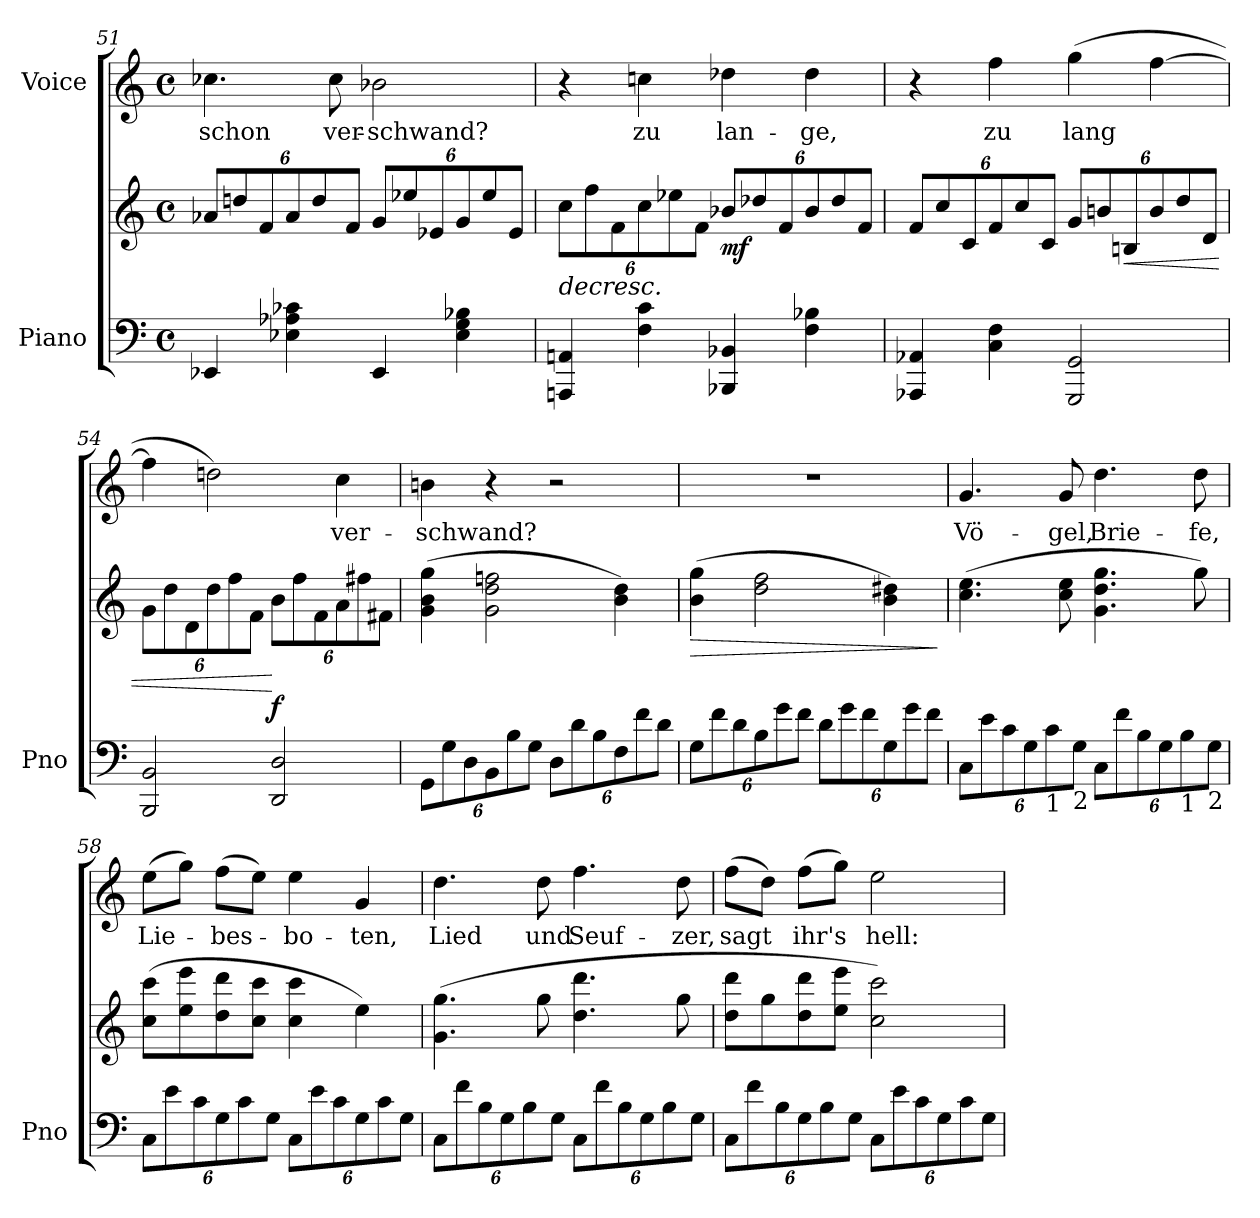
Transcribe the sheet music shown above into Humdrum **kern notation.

**kern	**kern	**dynam	**kern	**text
*part2	*part2	*part2	*part1	*part1
*staff3	*staff2	*staff2/3	*staff1	*staff1
*I"Piano	*	*	*I"Voice	*
*I'Pno	*	*	*	*
*clefF4	*clefG2	*	*clefG2	*
*k[]	*k[]	*	*k[]	*
*M4/4	*M4/4	*	*M4/4	*
*met(c)	*met(c)	*	*met(c)	*
*	*Xbrackettup	*	*	*
=51	=51	=51	=51	=51
!	!	!	!	!LO:LY:b
4EE-X/	12a-X/L	.	4.cc-X\	schon
.	12ddn/	.	.	.
.	12f/	.	.	.
4E-X\ 4A-X\ 4c-X\	12a-/	.	.	.
.	12dd/	.	.	.
!	!	!	!	!LO:LY:b
.	.	.	8cc-\	ver-
.	12f/J	.	.	.
!	!	!	!	!LO:LY:b
4EE-/	12g/L	.	2b-X\	-schwand?
.	12ee-X/	.	.	.
.	12e-X/	.	.	.
4E-\ 4G\ 4B-X\	12g/	.	.	.
.	12ee-/	.	.	.
.	12e-/J	.	.	.
=52	=52	=52	=52	=52
!	!	!LO:HP:b	!	!
4AAAn/ 4AAn/	12cc\L	>	4r	.
.	12ff\	.	.	.
.	12f\	.	.	.
!	!	!	!	!LO:LY:b
4F\ 4c\	12cc\	.	4ccn\	zu
.	12ee-X\	.	.	.
.	12f\J	.	.	.
!	!	!LO:DY:b	!	!LO:LY:b
4BBB-X/ 4BB-X/	12b-X/L	mf	4dd-X\	lan-
.	12dd-X/	]	.	.
.	12f/	.	.	.
!	!	!	!	!LO:LY:b
4F\ 4B-X\	12b-/	.	4dd-\	-ge,
.	12dd-/	.	.	.
.	12f/J	.	.	.
!!LO:LB:g=z
=53	=53	=53	=53	=53
4AAA-X/ 4AA-X/	12f/L	.	4r	.
.	12cc/	.	.	.
.	12c/	.	.	.
!	!	!	!	!LO:LY:b
4C\ 4F\	12f/	.	4ff\	zu
.	12cc/	.	.	.
.	12c/J	.	.	.
!	!	!	!	!LO:LY:b
2GGG/ 2GG/	12g/L	.	(>4gg\	lang
.	12bn/	.	.	.
!	!	!LO:HP:b	!	!
.	12Bn/	<	.	.
.	12b/	.	[4ff\	.
.	12dd/	.	.	.
.	12d/J	.	.	.
=54	=54	=54	=54	=54
2BBB/ 2BB/	12g\L	.	4ff\]	.
.	12dd\	.	.	.
.	12d\	.	.	.
.	12dd\	.	2ddn\)	.
.	12ff\	.	.	.
.	12f\J	.	.	.
!	!	!LO:DY:n=1:a=2	!	!
2DD/ 2D/	12b\L	[ f	.	.
.	12ff\	.	.	.
.	12f\	.	.	.
!	!	!	!	!LO:LY:b
.	12a\	.	4cc\	ver-
.	12ff#X\	.	.	.
.	12f#X\J	.	.	.
=55	=55	=55	=55	=55
*Xbrackettup	*	*	*	*
!	!	!	!	!LO:LY:b
12GG\L	(>4g\ 4b\ 4gg\	.	4bn\	-schwand?
12G\	.	.	.	.
12D\	.	.	.	.
12BB\	2g\ 2dd\ 2ffn\	.	4r	.
12B\	.	.	.	.
12G\J	.	.	.	.
12D\L	.	.	2r	.
12d\	.	.	.	.
12B\	.	.	.	.
12F\	4b\ 4dd\)	.	.	.
12f\	.	.	.	.
12d\J	.	.	.	.
!!LO:LB:g=z
=56	=56	=56	=56	=56
!	!	!LO:HP:b	!	!
12G\L	(>4b\ 4gg\	>	1r	.
12f\	.	.	.	.
12d\	.	.	.	.
12B\	2dd\ 2ff\	.	.	.
12g\	.	.	.	.
12f\J	.	.	.	.
12d\L	.	.	.	.
12g\	.	.	.	.
12f\	.	.	.	.
12G\	4b\ 4dd#X\)	.	.	.
12g\	.	.	.	.
12f\J	.	.	.	.
.	.	]	.	.
=57	=57	=57	=57	=57
!	!	!	!	!LO:LY:b
12C\L	(>4.cc\ 4.ee\	.	4.g/	Vö-
12e\	.	.	.	.
12c\	.	.	.	.
12G\	.	.	.	.
!LO:TX:b:t=1	!	!	!	!
12c\	.	.	.	.
!	!	!	!	!LO:LY:b
.	8cc\ 8ee\	.	8g/	-gel,
!LO:TX:b:t=2	!	!	!	!
12G\J	.	.	.	.
!	!	!	!	!LO:LY:b
12C\L	4.g\ 4.dd\ 4.gg\	.	4.dd\	Brie-
12f\	.	.	.	.
12B\	.	.	.	.
12G\	.	.	.	.
!LO:TX:b:t=1	!	!	!	!
12B\	.	.	.	.
!	!	!	!	!LO:LY:b
.	8gg\)	.	8dd\	-fe,
!LO:TX:b:t=2	!	!	!	!
12G\J	.	.	.	.
=58	=58	=58	=58	=58
!	!	!	!	!LO:LY:b
12C\L	(>8cc\ 8ccc\L	.	(>8ee\L	Lie-
12e\	.	.	.	.
.	8ee\ 8eee\	.	8gg\J)	.
12c\	.	.	.	.
!	!	!	!	!LO:LY:b
12G\	8dd\ 8ddd\	.	(>8ff\L	-bes-
12c\	.	.	.	.
.	8cc\ 8ccc\J	.	8ee\J)	.
12G\J	.	.	.	.
!	!	!	!	!LO:LY:b
12C\L	4cc\ 4ccc\	.	4ee\	-bo-
12e\	.	.	.	.
12c\	.	.	.	.
!	!	!	!	!LO:LY:b
12G\	4ee\)	.	4g/	-ten,
12c\	.	.	.	.
12G\J	.	.	.	.
!!LO:PB:g=z
=59	=59	=59	=59	=59
!	!	!	!	!LO:LY:b
12C\L	(>4.g\ 4.gg\	.	4.dd\	Lied
12f\	.	.	.	.
12B\	.	.	.	.
12G\	.	.	.	.
12B\	.	.	.	.
!	!	!	!	!LO:LY:b
.	8gg\	.	8dd\	und
12G\J	.	.	.	.
!	!	!	!	!LO:LY:b
12C\L	4.dd\ 4.ddd\	.	4.ff\	Seuf-
12f\	.	.	.	.
12B\	.	.	.	.
12G\	.	.	.	.
12B\	.	.	.	.
!	!	!	!	!LO:LY:b
.	8gg\	.	8dd\	-zer,
12G\J	.	.	.	.
=60	=60	=60	=60	=60
!	!	!	!	!LO:LY:b
12C\L	8dd\ 8ddd\L	.	(>8ff\L	sagt
12f\	.	.	.	.
.	8gg\	.	8dd\J)	.
12B\	.	.	.	.
!	!	!	!	!LO:LY:b
12G\	8dd\ 8ddd\	.	(>8ff\L	ihr's
12B\	.	.	.	.
.	8ee\ 8eee\J	.	8gg\J)	.
12G\J	.	.	.	.
!	!	!	!	!LO:LY:b
12C\L	2cc\ 2ccc\)	.	2ee\	hell:
12e\	.	.	.	.
12c\	.	.	.	.
12G\	.	.	.	.
12c\	.	.	.	.
12G\J	.	.	.	.
=	=	=	=	=
*-	*-	*-	*-	*-
